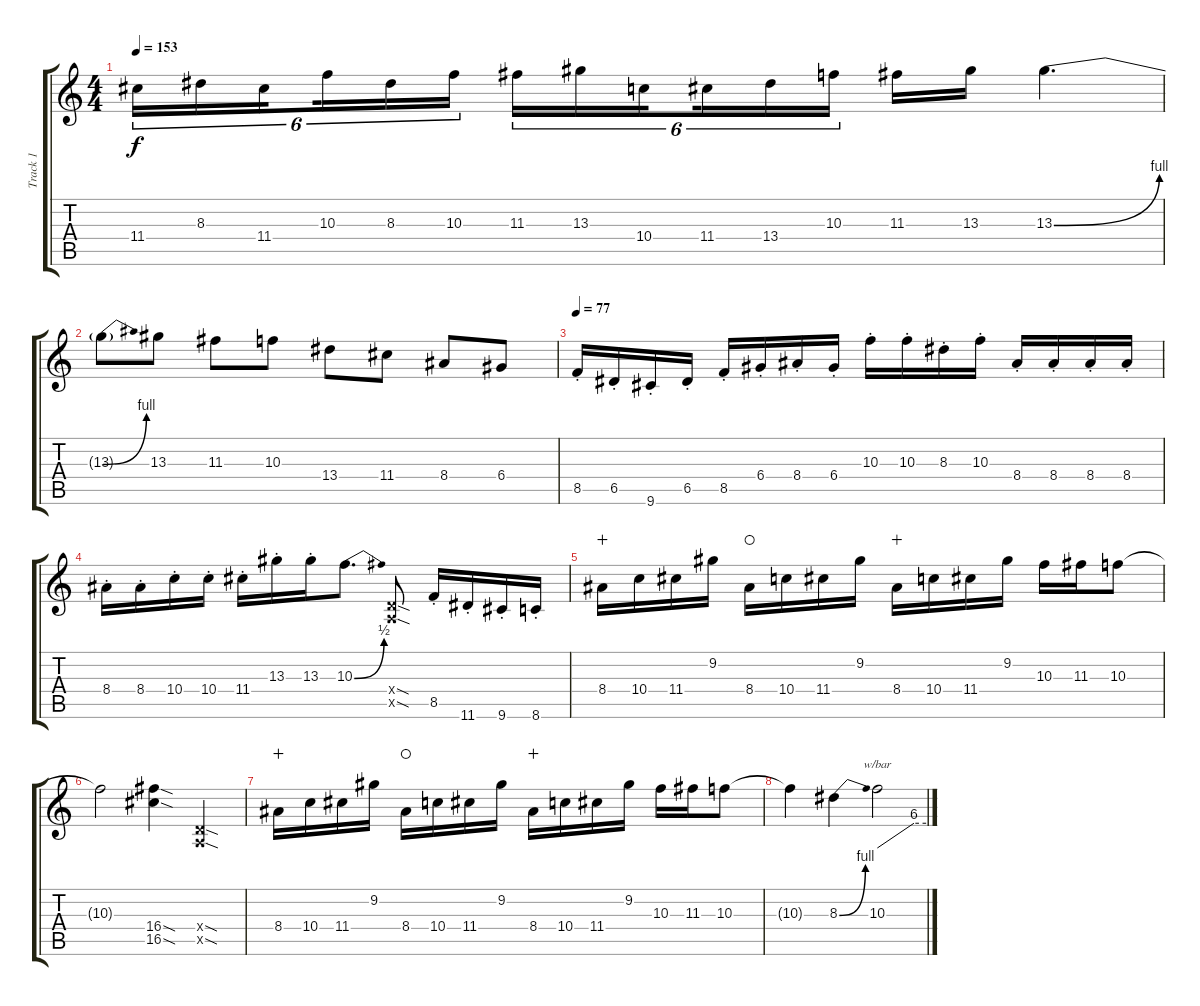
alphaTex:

\track ("Track 1" "Track 1") {instrument electricguitarclean}
\staff {score tabs}
\tuning (E4 B3 G3 D3 A2 E2) {hide}
\ts (4 4)
\tempo 153
\clef g2
\ks c
11.4.16{tu (6 4) dy f} 8.3.16{tu (6 4)} 11.4.16{tu (6 4) beam splitsecondary} 10.3.16{tu (6 4)} 8.3.16{tu (6 4)} 10.3.16{tu (6 4)} 11.3.16{tu (6 4)} 13.3.16{tu (6 4)} 10.4.16{tu (6 4) beam splitsecondary} 11.4.16{tu (6 4)} 13.4.16{tu (6 4)} 10.3.16{tu (6 4)} 11.3.16 13.3.16 13.3{be (bend 0 0 60 4)}.4{d} |
13.3{be (bend 0 0 60 4) t}.8 13.3.8 11.3.8 10.3.8 13.4.8 11.4.8 8.4.8 6.4.8 |
\tempo 77
8.5{st}.16 6.5{st}.16 9.6{st}.16 6.5{st}.16 8.5{st}.16 6.4{st}.16 8.4{st}.16 6.4{st}.16 10.3{st}.16 10.3{st}.16 8.3{st}.16 10.3{st}.16 8.4{st}.16 8.4{st}.16 8.4{st}.16 8.4{st}.16 |
8.4{st}.16 8.4{st}.16 10.4{st}.16 10.4{st}.16 11.4{st}.16 13.3{st}.16 13.3{st}.16 10.3{be (bend 0 0 60 2)}.8{d} (0.4{sod x} 0.5{sod x}).8 8.5{st}.16 11.6{st}.16 9.6{st}.16 8.6{st}.16 |
8.4.16{wahc} 10.4.16 11.4.16 9.2.16 8.4.16{waho} 10.4.16 11.4.16 9.2.16 8.4.16{wahc} 10.4.16 11.4.16 9.2.16 10.3.16 11.3.16 10.3.8 |
10.3{t}.2 (16.4{sod} 16.5{sod}).4 (0.4{sod x} 0.5{sod x}).4 |
8.4.16{wahc} 10.4.16 11.4.16 9.2.16 8.4.16{waho} 10.4.16 11.4.16 9.2.16 8.4.16{wahc} 10.4.16 11.4.16 9.2.16 10.3.16 11.3.16 10.3.8 |
10.3{t}.4 8.3{be (bend 0 0 60 4)}.4 10.3.2{tbe (custom default 0 0 45 24 60 24)}
